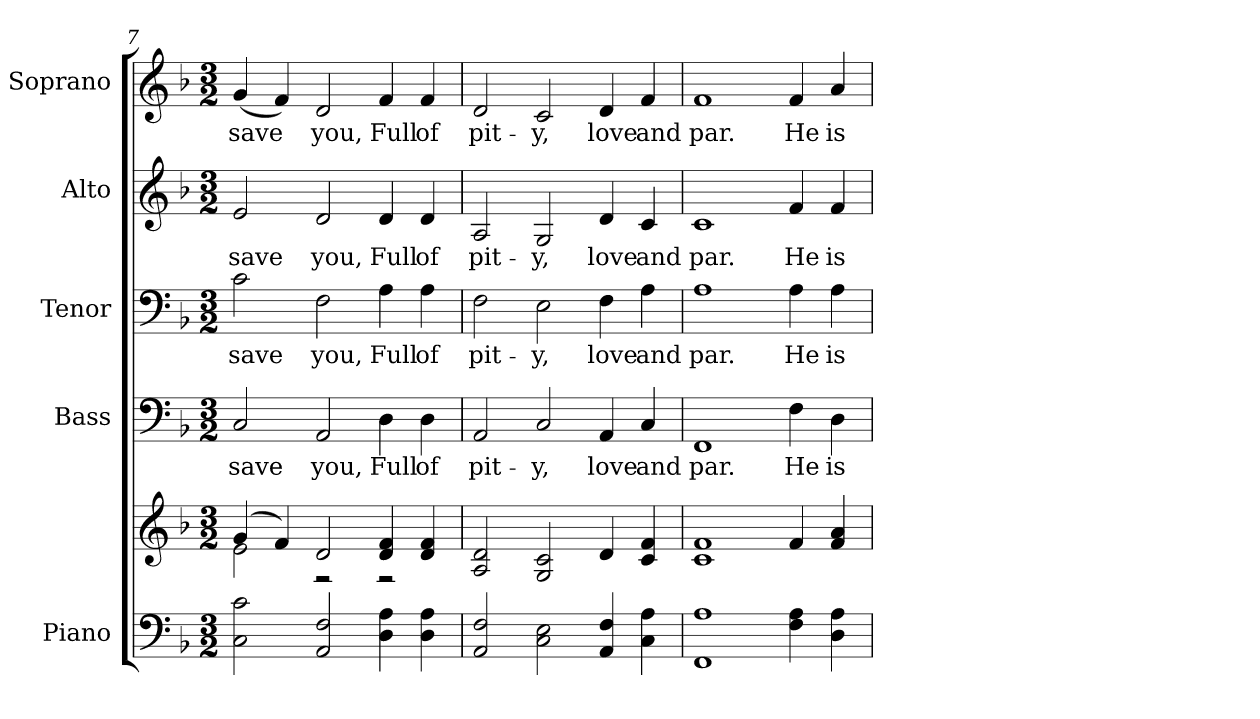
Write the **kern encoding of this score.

**kern	**kern	**kern	**text	**kern	**text	**kern	**text	**kern	**text
*part5	*part5	*part4	*part4	*part3	*part3	*part2	*part2	*part1	*part1
*staff6	*staff5	*staff4	*staff4	*staff3	*staff3	*staff2	*staff2	*staff1	*staff1
*I"Piano	*	*I"Bass	*	*I"Tenor	*	*I"Alto	*	*I"Soprano	*
*I'Pno.	*	*I'B.	*	*I'T.	*	*I'A.	*	*I'S.	*
!!LO:PB:g=z
*clefF4	*clefG2	*clefF4	*	*clefF4	*	*clefG2	*	*clefG2	*
*k[b-]	*k[b-]	*k[b-]	*	*k[b-]	*	*k[b-]	*	*k[b-]	*
*F:	*F:	*F:	*	*F:	*	*F:	*	*F:	*
*M3/2	*M3/2	*M3/2	*	*M3/2	*	*M3/2	*	*M3/2	*
=7	=7	=7	=7	=7	=7	=7	=7	=7	=7
*	*^	*	*	*	*	*	*	*	*
!	!	!	!	!LO:LY:b:color=#000000	!	!	!	!	!	!
!	!	!	!	!	!	!LO:LY:b:color=#000000	!	!	!	!
!	!	!	!	!	!	!	!	!LO:LY:b:color=#000000	!	!
!	!	!	!	!	!	!	!	!	!	!LO:LY:b:color=#000000
2Ci\ 2ci	(4gi/	2ei\	2Ci/	save	2ci\	save	2ei/	save	(4gi/	save
.	4fi/)	.	.	.	.	.	.	.	4fi/)	.
!	!	!	!	!LO:LY:b:color=#000000	!	!	!	!	!	!
!	!	!	!	!	!	!LO:LY:b:color=#000000	!	!	!	!
!	!	!	!	!	!	!	!	!LO:LY:b:color=#000000	!	!
!	!	!	!	!	!	!	!	!	!	!LO:LY:b:color=#000000
2AAi/ 2Fi	2di/	2r	2AAi/	you,	2Fi\	you,	2di/	you,	2di/	you,
!	!	!	!	!LO:LY:b:color=#000000	!	!	!	!	!	!
!	!	!	!	!	!	!LO:LY:b:color=#000000	!	!	!	!
!	!	!	!	!	!	!	!	!LO:LY:b:color=#000000	!	!
!	!	!	!	!	!	!	!	!	!	!LO:LY:b:color=#000000
4Di\ 4Ai	4di/ 4fi	2r	4Di\	Full	4Ai\	Full	4di/	Full	4fi/	Full
!	!	!	!	!LO:LY:b:color=#000000	!	!	!	!	!	!
!	!	!	!	!	!	!LO:LY:b:color=#000000	!	!	!	!
!	!	!	!	!	!	!	!	!LO:LY:b:color=#000000	!	!
!	!	!	!	!	!	!	!	!	!	!LO:LY:b:color=#000000
4Di\ 4Ai	4di/ 4fi	.	4Di\	of	4Ai\	of	4di/	of	4fi/	of
*	*v	*v	*	*	*	*	*	*	*	*
=8	=8	=8	=8	=8	=8	=8	=8	=8	=8
!	!	!	!LO:LY:b:color=#000000	!	!	!	!	!	!
!	!	!	!	!	!LO:LY:b:color=#000000	!	!	!	!
!	!	!	!	!	!	!	!LO:LY:b:color=#000000	!	!
!	!	!	!	!	!	!	!	!	!LO:LY:b:color=#000000
2AAi/ 2Fi	2Ai/ 2di	2AAi/	pit-	2Fi\	pit-	2Ai/	pit-	2di/	pit-
!	!	!	!LO:LY:b:color=#000000	!	!	!	!	!	!
!	!	!	!	!	!LO:LY:b:color=#000000	!	!	!	!
!	!	!	!	!	!	!	!LO:LY:b:color=#000000	!	!
!	!	!	!	!	!	!	!	!	!LO:LY:b:color=#000000
2Ci\ 2Ei	2Gi/ 2ci	2Ci/	-y,	2Ei\	-y,	2Gi/	-y,	2ci/	-y,
!	!	!	!LO:LY:b:color=#000000	!	!	!	!	!	!
!	!	!	!	!	!LO:LY:b:color=#000000	!	!	!	!
!	!	!	!	!	!	!	!LO:LY:b:color=#000000	!	!
!	!	!	!	!	!	!	!	!	!LO:LY:b:color=#000000
4AAi/ 4Fi	4di/	4AAi/	love	4Fi\	love	4di/	love	4di/	love
!	!	!	!LO:LY:b:color=#000000	!	!	!	!	!	!
!	!	!	!	!	!LO:LY:b:color=#000000	!	!	!	!
!	!	!	!	!	!	!	!LO:LY:b:color=#000000	!	!
!	!	!	!	!	!	!	!	!	!LO:LY:b:color=#000000
4Ci\ 4Ai	4ci/ 4fi	4Ci/	and	4Ai\	and	4ci/	and	4fi/	and
!!LO:PB:g=z
=9	=9	=9	=9	=9	=9	=9	=9	=9	=9
!	!	!	!LO:LY:b:color=#000000	!	!	!	!	!	!
!	!	!	!	!	!LO:LY:b:color=#000000	!	!	!	!
!	!	!	!	!	!	!	!LO:LY:b:color=#000000	!	!
!	!	!	!	!	!	!	!	!	!LO:LY:b:color=#000000
1FFi 1Ai	1ci 1fi	1FFi	par.	1Ai	par.	1ci	par.	1fi	par.
!	!	!	!LO:LY:b:color=#000000	!	!	!	!	!	!
!	!	!	!	!	!LO:LY:b:color=#000000	!	!	!	!
!	!	!	!	!	!	!	!LO:LY:b:color=#000000	!	!
!	!	!	!	!	!	!	!	!	!LO:LY:b:color=#000000
4Fi\ 4Ai	4fi/	4Fi\	He	4Ai\	He	4fi/	He	4fi/	He
!	!	!	!LO:LY:b:color=#000000	!	!	!	!	!	!
!	!	!	!	!	!LO:LY:b:color=#000000	!	!	!	!
!	!	!	!	!	!	!	!LO:LY:b:color=#000000	!	!
!	!	!	!	!	!	!	!	!	!LO:LY:b:color=#000000
4Di\ 4Ai	4fi/ 4ai	4Di\	is	4Ai\	is	4fi/	is	4ai/	is
=	=	=	=	=	=	=	=	=	=
*-	*-	*-	*-	*-	*-	*-	*-	*-	*-
